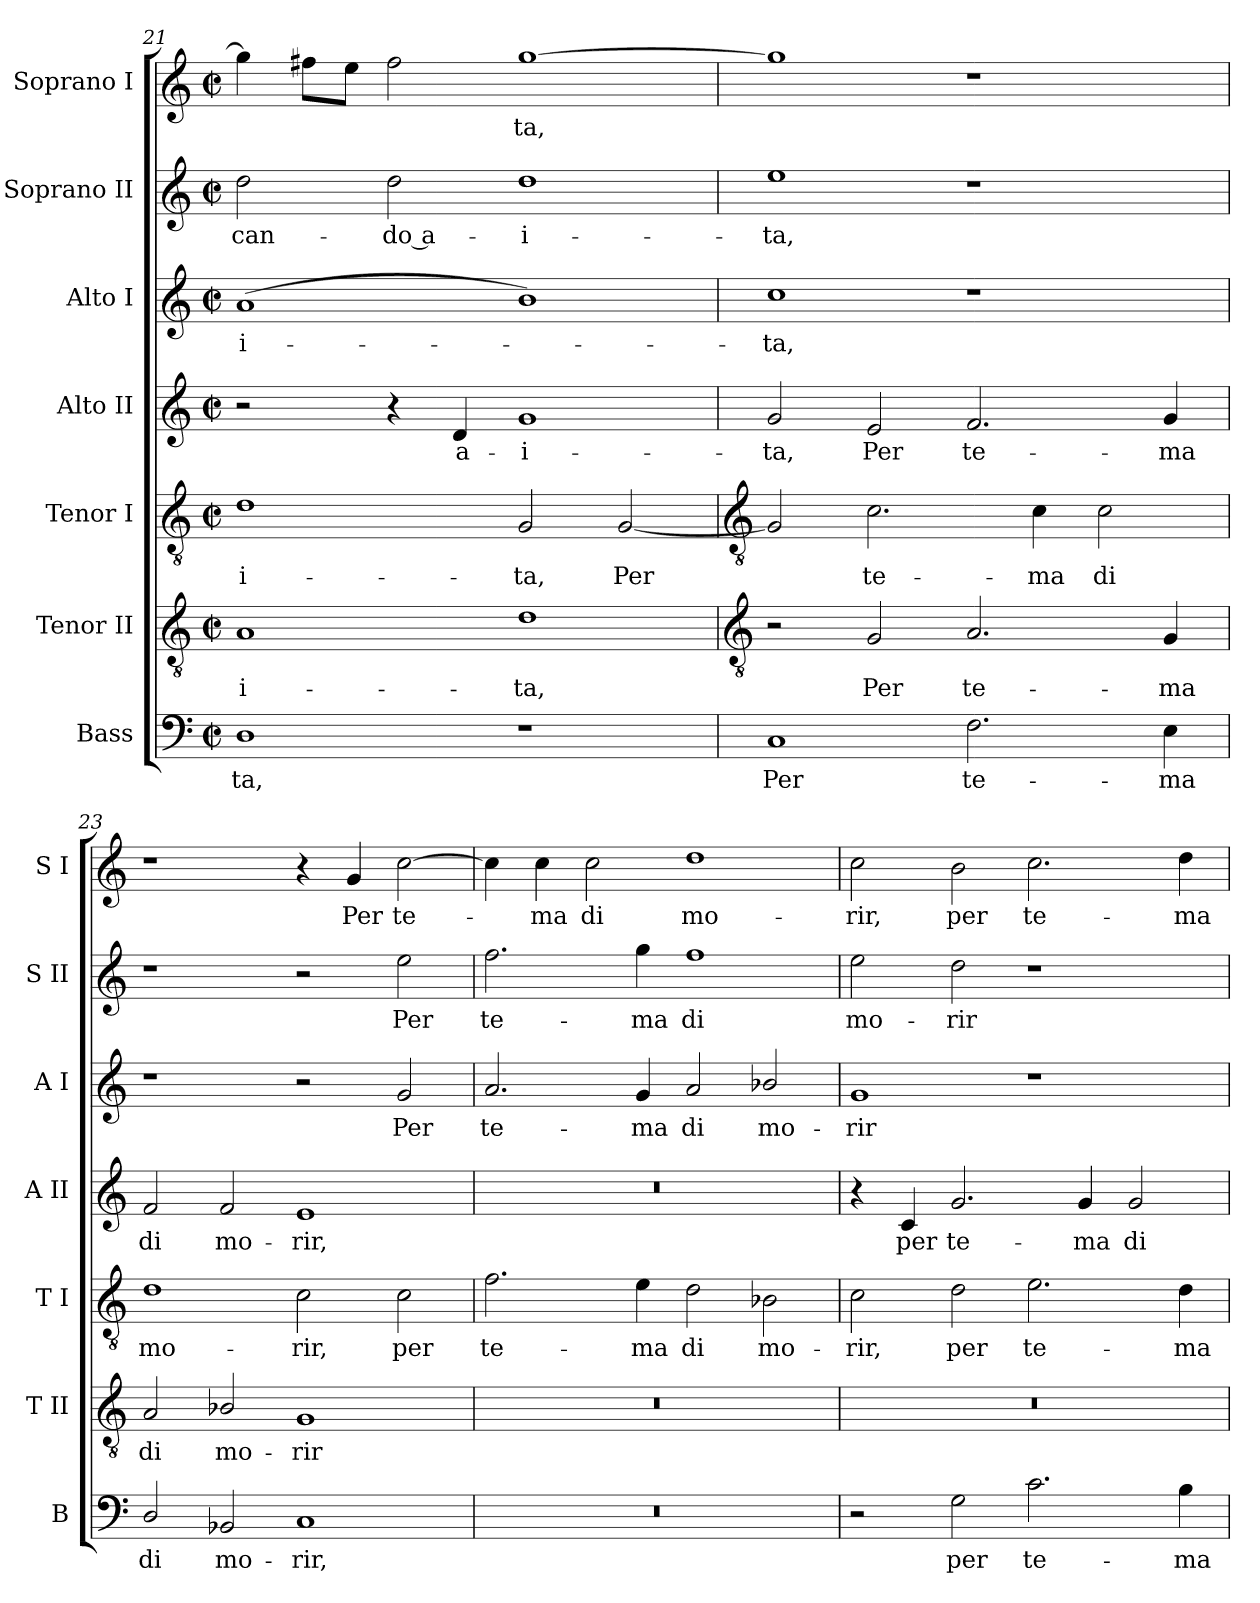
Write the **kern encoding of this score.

**kern	**text	**kern	**text	**kern	**text	**kern	**text	**kern	**text	**kern	**text	**kern	**text
*part7	*part7	*part6	*part6	*part5	*part5	*part4	*part4	*part3	*part3	*part2	*part2	*part1	*part1
*staff7	*staff7	*staff6	*staff6	*staff5	*staff5	*staff4	*staff4	*staff3	*staff3	*staff2	*staff2	*staff1	*staff1
*I"Bass	*	*I"Tenor II	*	*I"Tenor I	*	*I"Alto II	*	*I"Alto I	*	*I"Soprano II	*	*I"Soprano I	*
*I'B	*	*I'T II	*	*I'T I	*	*I'A II	*	*I'A I	*	*I'S II	*	*I'S I	*
*clefF4	*	*clefGv2	*	*clefGv2	*	*clefG2	*	*clefG2	*	*clefG2	*	*clefG2	*
*k[]	*	*k[]	*	*k[]	*	*k[]	*	*k[]	*	*k[]	*	*k[]	*
*C:	*	*C:	*	*C:	*	*C:	*	*C:	*	*C:	*	*C:	*
*M4/2	*	*M4/2	*	*M4/2	*	*M4/2	*	*M4/2	*	*M4/2	*	*M4/2	*
*met(c|)	*	*met(c|)	*	*met(c|)	*	*met(c|)	*	*met(c|)	*	*met(c|)	*	*met(c|)	*
=21	=21	=21	=21	=21	=21	=21	=21	=21	=21	=21	=21	=21	=21
!	!LO:LY:b	!	!LO:LY:b	!	!LO:LY:b	!	!	!	!LO:LY:b	!	!LO:LY:b	!	!
1D	-ta,	1A	-i-	1d	-i-	2r	.	(<1a	-i-	2dd	-can-	4gg]	.
.	.	.	.	.	.	.	.	.	.	.	.	8ff#XL	.
.	.	.	.	.	.	.	.	.	.	.	.	8eeJ	.
!	!	!	!	!	!	!	!	!	!	!	!LO:LY:b	!	!
.	.	.	.	.	.	4r	.	.	.	2dd	-do a-	2ff#	.
!	!	!	!	!	!	!	!LO:LY:b	!	!	!	!	!	!
.	.	.	.	.	.	4d	a-	.	.	.	.	.	.
!	!	!	!LO:LY:b	!	!LO:LY:b	!	!LO:LY:b	!	!	!	!LO:LY:b	!	!LO:LY:b
1r	.	1d	-ta,	2G	-ta,	1g	-i-	1b)	.	1dd	-i-	[1gg	ta,
!	!	!	!	!	!LO:LY:b	!	!	!	!	!	!	!	!
.	.	.	.	[2G	Per	.	.	.	.	.	.	.	.
!!LO:LB:g=z
=22	=22	=22	=22	=22	=22	=22	=22	=22	=22	=22	=22	=22	=22
*	*	*clefGv2	*	*clefGv2	*	*	*	*	*	*	*	*	*
!	!LO:LY:b	!	!	!	!	!	!LO:LY:b	!	!LO:LY:b	!	!LO:LY:b	!	!
1C	Per	2r	.	2G]	.	2g	-ta,	1cc	ta,	1ee	-ta,	1gg]	.
!	!	!	!LO:LY:b	!	!LO:LY:b	!	!LO:LY:b	!	!	!	!	!	!
.	.	2G	Per	2.c	te-	2e	Per	.	.	.	.	.	.
!	!LO:LY:b	!	!LO:LY:b	!	!	!	!LO:LY:b	!	!	!	!	!	!
2.F	te-	2.A	te-	.	.	2.f	te-	1r	.	1r	.	1r	.
!	!	!	!	!	!LO:LY:b	!	!	!	!	!	!	!	!
.	.	.	.	4c	-ma	.	.	.	.	.	.	.	.
!	!	!	!	!	!LO:LY:b	!	!	!	!	!	!	!	!
.	.	.	.	2c	di	.	.	.	.	.	.	.	.
!	!LO:LY:b	!	!LO:LY:b	!	!	!	!LO:LY:b	!	!	!	!	!	!
4E	-ma	4G	-ma	.	.	4g	-ma	.	.	.	.	.	.
=23	=23	=23	=23	=23	=23	=23	=23	=23	=23	=23	=23	=23	=23
!	!LO:LY:b	!	!LO:LY:b	!	!LO:LY:b	!	!LO:LY:b	!	!	!	!	!	!
2D/	di	2A	di	1d	mo-	2f	di	1r	.	1r	.	1r	.
!	!LO:LY:b	!	!LO:LY:b	!	!	!	!LO:LY:b	!	!	!	!	!	!
2BB-X	mo-	2B-X/	mo-	.	.	2f	mo-	.	.	.	.	.	.
!	!LO:LY:b	!	!LO:LY:b	!	!LO:LY:b	!	!LO:LY:b	!	!	!	!	!	!
1C	-rir,	1G	-rir	2c	-rir,	1e	-rir,	2r	.	2r	.	4r	.
!	!	!	!	!	!	!	!	!	!	!	!	!	!LO:LY:b
.	.	.	.	.	.	.	.	.	.	.	.	4g	Per
!	!	!	!	!	!LO:LY:b	!	!	!	!LO:LY:b	!	!LO:LY:b	!	!LO:LY:b
.	.	.	.	2c	per	.	.	2g	Per	2ee	Per	[2cc	te-
=24	=24	=24	=24	=24	=24	=24	=24	=24	=24	=24	=24	=24	=24
!	!	!	!	!	!LO:LY:b	!	!	!	!LO:LY:b	!	!LO:LY:b	!	!
0r	.	0r	.	2.f	te-	0r	.	2.a	te-	2.ff	te-	4cc]	.
!	!	!	!	!	!	!	!	!	!	!	!	!	!LO:LY:b
.	.	.	.	.	.	.	.	.	.	.	.	4cc	ma
!	!	!	!	!	!	!	!	!	!	!	!	!	!LO:LY:b
.	.	.	.	.	.	.	.	.	.	.	.	2cc	di
!	!	!	!	!	!LO:LY:b	!	!	!	!LO:LY:b	!	!LO:LY:b	!	!
.	.	.	.	4e	-ma	.	.	4g	-ma	4gg	-ma	.	.
!	!	!	!	!	!LO:LY:b	!	!	!	!LO:LY:b	!	!LO:LY:b	!	!LO:LY:b
.	.	.	.	2d	di	.	.	2a	di	1ff	di	1dd	mo-
!	!	!	!	!	!LO:LY:b	!	!	!	!LO:LY:b	!	!	!	!
.	.	.	.	2B-X	mo-	.	.	2b-X/	mo-	.	.	.	.
=25	=25	=25	=25	=25	=25	=25	=25	=25	=25	=25	=25	=25	=25
!	!	!	!	!	!LO:LY:b	!	!	!	!LO:LY:b	!	!LO:LY:b	!	!LO:LY:b
2r	.	0r	.	2c	-rir,	4r	.	1g	-rir	2ee	mo-	2cc	-rir,
!	!	!	!	!	!	!	!LO:LY:b	!	!	!	!	!	!
.	.	.	.	.	.	4c	per	.	.	.	.	.	.
!	!LO:LY:b	!	!	!	!LO:LY:b	!	!LO:LY:b	!	!	!	!LO:LY:b	!	!LO:LY:b
2G	per	.	.	2d	per	2.g	te-	.	.	2dd	-rir	2b	per
!	!LO:LY:b	!	!	!	!LO:LY:b	!	!	!	!	!	!	!	!LO:LY:b
2.c	te-	.	.	2.e	te-	.	.	1r	.	1r	.	2.cc	te-
!	!	!	!	!	!	!	!LO:LY:b	!	!	!	!	!	!
.	.	.	.	.	.	4g	-ma	.	.	.	.	.	.
!	!	!	!	!	!	!	!LO:LY:b	!	!	!	!	!	!
.	.	.	.	.	.	2g	di	.	.	.	.	.	.
!	!LO:LY:b	!	!	!	!LO:LY:b	!	!	!	!	!	!	!	!LO:LY:b
4B	-ma	.	.	4d	-ma	.	.	.	.	.	.	4dd	-ma
=	=	=	=	=	=	=	=	=	=	=	=	=	=
*-	*-	*-	*-	*-	*-	*-	*-	*-	*-	*-	*-	*-	*-
